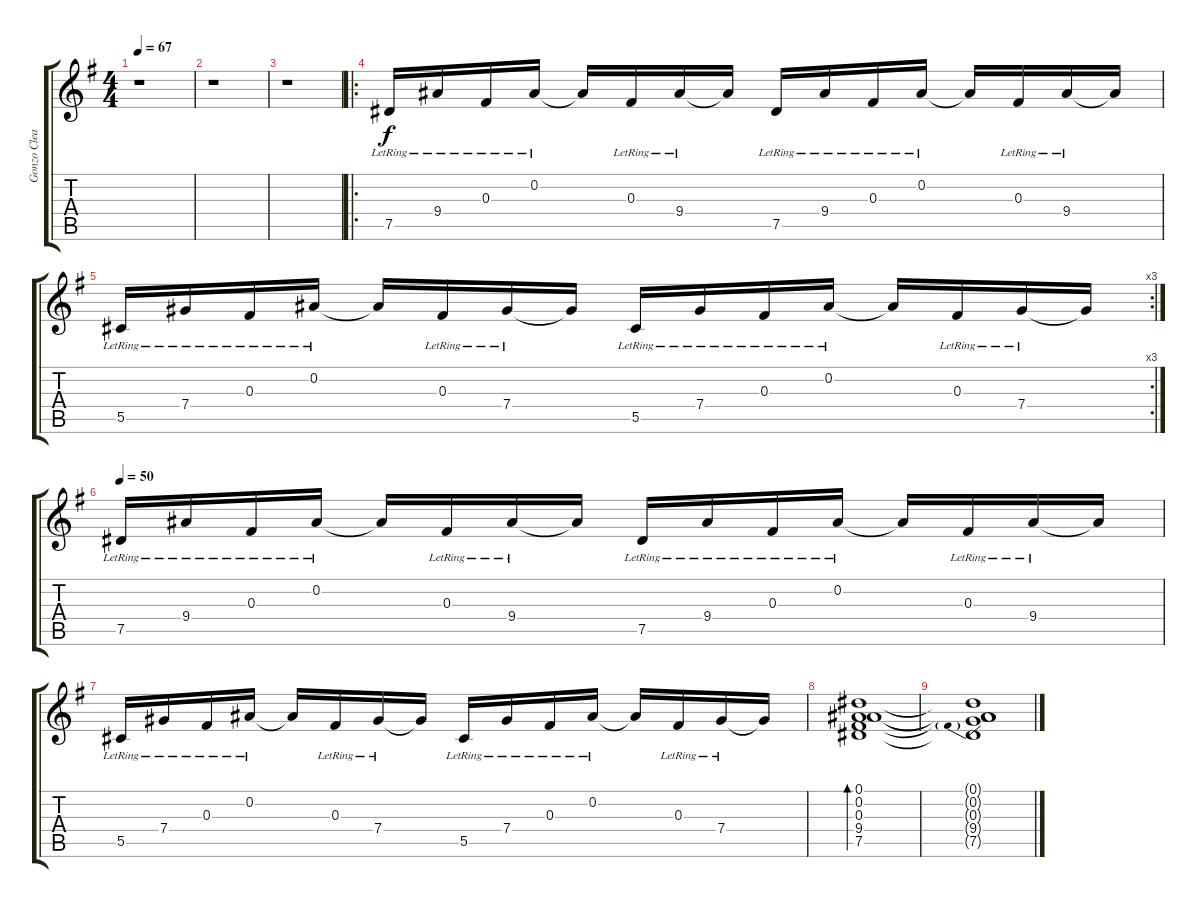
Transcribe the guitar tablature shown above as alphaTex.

\track ("Gonzo Clean" "Gonzo Clea") {instrument electricguitarclean}
\staff {score tabs}
\tuning (Eb4 Bb3 Gb3 Db3 Ab2 Eb2) {hide}
\ts (4 4)
\tempo 67
\clef g2
\ks g
r.1{dy f} |
r.1 |
r.1 |
\ro
7.5{lr}.16 9.4{lr}.16 0.3{lr}.16 0.2{lr}.16 0.2{t}.16 0.3{lr}.16 9.4{lr}.16 9.4{t}.16 7.5{lr}.16 9.4{lr}.16 0.3{lr}.16 0.2{lr}.16 0.2{t}.16 0.3{lr}.16 9.4{lr}.16 9.4{t}.16 |
\rc 3
5.5{lr}.16 7.4{lr}.16 0.3{lr}.16 0.2{lr}.16 0.2{t}.16 0.3{lr}.16 7.4{lr}.16 7.4{t}.16 5.5{lr}.16 7.4{lr}.16 0.3{lr}.16 0.2{lr}.16 0.2{t}.16 0.3{lr}.16 7.4{lr}.16 7.4{t}.16 |
\tempo 50
7.5{lr}.16 9.4{lr}.16 0.3{lr}.16 0.2{lr}.16 0.2{t}.16 0.3{lr}.16 9.4{lr}.16 9.4{t}.16 7.5{lr}.16 9.4{lr}.16 0.3{lr}.16 0.2{lr}.16 0.2{t}.16 0.3{lr}.16 9.4{lr}.16 9.4{t}.16 |
5.5{lr}.16 7.4{lr}.16 0.3{lr}.16 0.2{lr}.16 0.2{t}.16 0.3{lr}.16 7.4{lr}.16 7.4{t}.16 5.5{lr}.16 7.4{lr}.16 0.3{lr}.16 0.2{lr}.16 0.2{t}.16 0.3{lr}.16 7.4{lr}.16 7.4{t}.16 |
(0.1 0.2 0.3 9.4 7.5).1{bd 240} |
(0.1{t} 0.2{t} 0.3{be (prebend 0 2 60 2) t} 9.4{t} 7.5{t}).1
